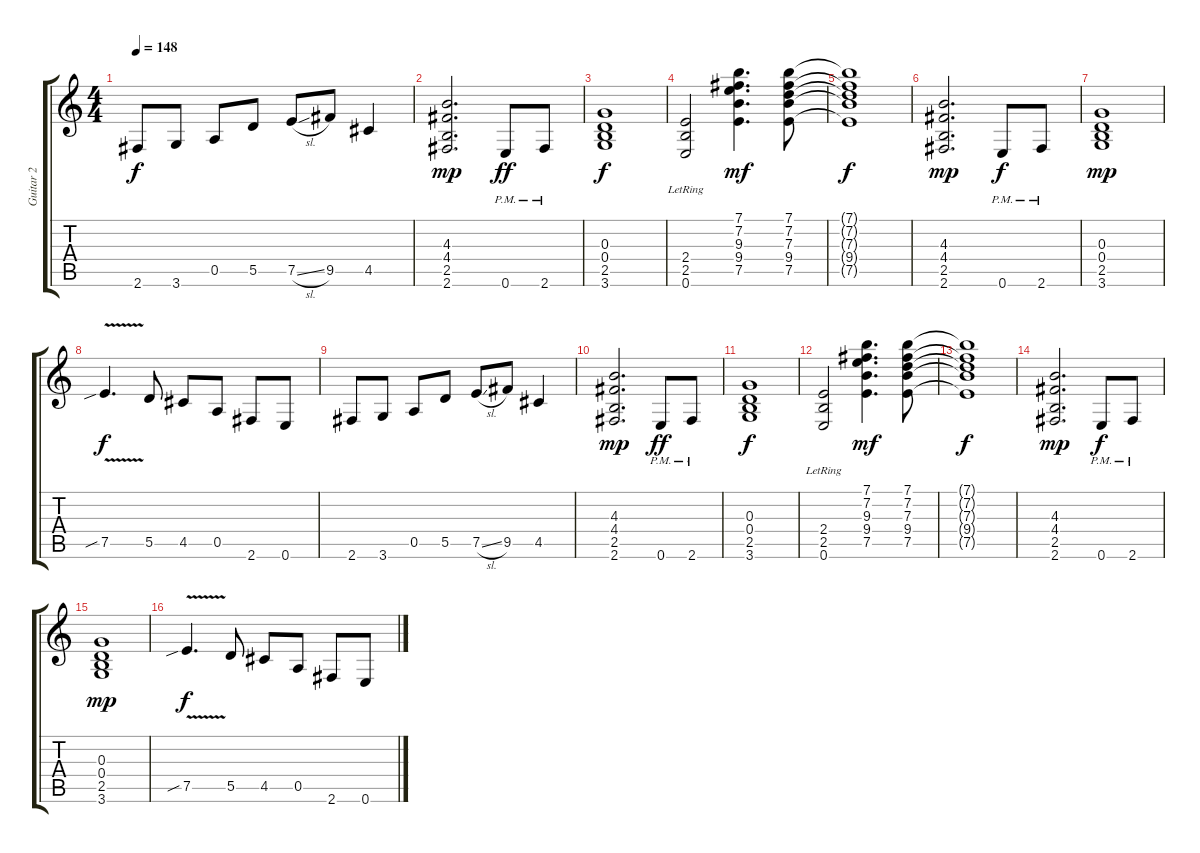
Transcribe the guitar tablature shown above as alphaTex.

\track ("Guitar 2" "Guitar 2") {instrument overdrivenguitar}
\staff {score tabs}
\tuning (E4 B3 G3 D3 A2 E2) {hide}
\ts (4 4)
\tempo 148
\clef g2
\ks c
2.6.8{dy f} 3.6.8 0.5.8 5.5.8 7.5{sl}.8 9.5.8 4.5.4 |
(4.3 4.4 2.5 2.6).2{d dy mp} 0.6{pm}.8{dy ff} 2.6{pm}.8 |
(0.3 0.4 2.5 3.6).1{dy f} |
(2.4{lr} 2.5{lr} 0.6{lr}).2 (7.1 7.2 9.3 9.4 7.5).4{d dy mf} (7.1 7.2 7.3 9.4 7.5).8 |
(7.1{t} 7.2{t} 7.3{t} 9.4{t} 7.5{t}).1{dy f} |
(4.3 4.4 2.5 2.6).2{d dy mp} 0.6{pm}.8{dy f} 2.6{pm}.8 |
(0.3 0.4 2.5 3.6).1{dy mp} |
7.5{v sib}.4{d dy f} 5.5.8 4.5.8 0.5.8 2.6.8 0.6.8 |
2.6.8 3.6.8 0.5.8 5.5.8 7.5{sl}.8 9.5.8 4.5.4 |
(4.3 4.4 2.5 2.6).2{d dy mp} 0.6{pm}.8{dy ff} 2.6{pm}.8 |
(0.3 0.4 2.5 3.6).1{dy f} |
(2.4{lr} 2.5{lr} 0.6{lr}).2 (7.1 7.2 9.3 9.4 7.5).4{d dy mf} (7.1 7.2 7.3 9.4 7.5).8 |
(7.1{t} 7.2{t} 7.3{t} 9.4{t} 7.5{t}).1{dy f} |
(4.3 4.4 2.5 2.6).2{d dy mp} 0.6{pm}.8{dy f} 2.6{pm}.8 |
(0.3 0.4 2.5 3.6).1{dy mp} |
7.5{v sib}.4{d dy f} 5.5.8 4.5.8 0.5.8 2.6.8 0.6.8
